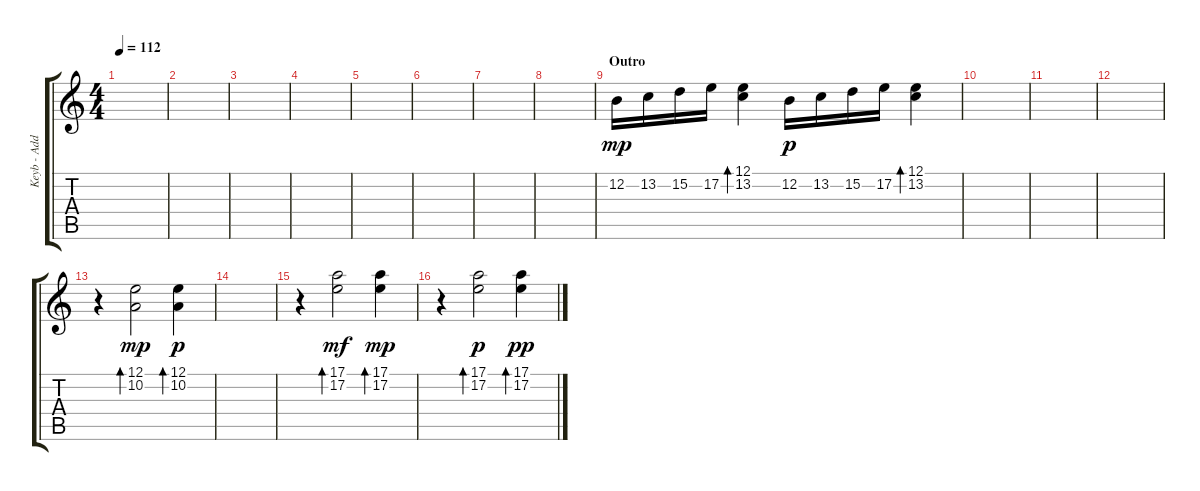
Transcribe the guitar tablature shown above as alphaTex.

\track ("Keyb - Add. Delay" "Keyb - Add") {instrument orchestralharp}
\staff {score tabs}
\tuning (E4 B3 G3 D3 A2 E2) {hide}
\ts (4 4)
\tempo 112
\clef g2
\ks c
|
|
|
|
|
|
|
|
\section ("" "Outro")
12.2.16{dy mp} 13.2.16 15.2.16 17.2.16 (12.1 13.2).4{bd 120} 12.2.16{dy p} 13.2.16 15.2.16 17.2.16 (12.1 13.2).4{bd 120} |
|
|
|
r.4 (12.1 10.2).2{bd 240 dy mp} (12.1 10.2).4{bd 120 dy p} |
|
r.4 (17.1 17.2).2{bd 240 dy mf} (17.1 17.2).4{bd 120 dy mp} |
r.4 (17.1 17.2).2{bd 240 dy p} (17.1 17.2).4{bd 120 dy pp}
